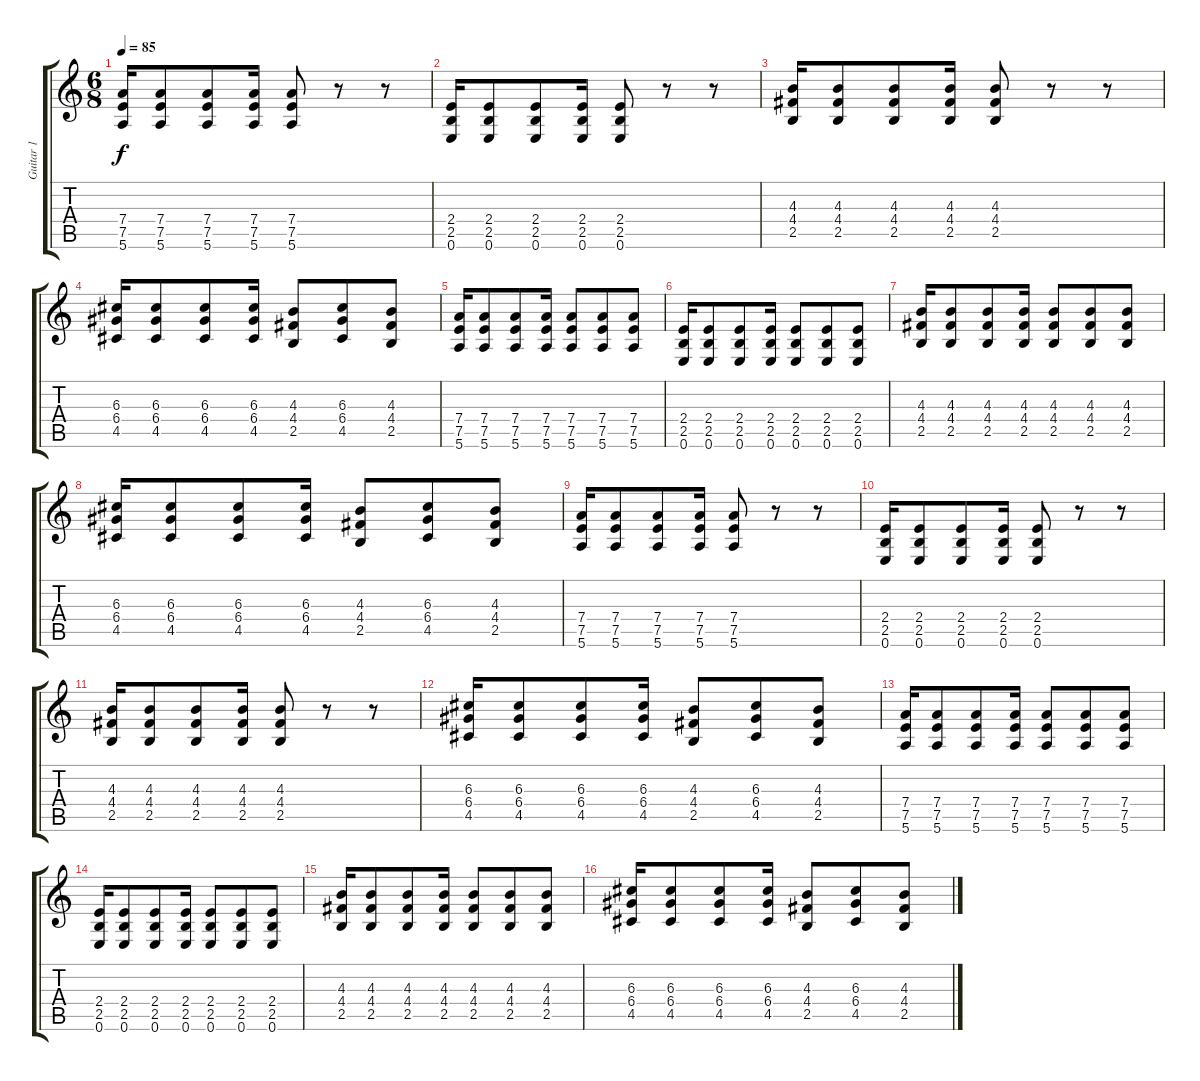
\track ("Guitar 1" "Guitar 1") {instrument acousticguitarsteel}
\staff {score tabs}
\tuning (E4 B3 G3 D3 A2 E2) {hide}
\ts (6 8)
\tempo 85
\clef g2
\ks c
(7.4 7.5 5.6).16{dy f instrument overdrivenguitar} (7.4 7.5 5.6).8 (7.4 7.5 5.6).8 (7.4 7.5 5.6).16 (7.4 7.5 5.6).8 r.8 r.8 |
(2.4 2.5 0.6).16 (2.4 2.5 0.6).8 (2.4 2.5 0.6).8 (2.4 2.5 0.6).16 (2.4 2.5 0.6).8 r.8 r.8 |
(4.3 4.4 2.5).16 (4.3 4.4 2.5).8 (4.3 4.4 2.5).8 (4.3 4.4 2.5).16 (4.3 4.4 2.5).8 r.8 r.8 |
(6.3 6.4 4.5).16 (6.3 6.4 4.5).8 (6.3 6.4 4.5).8 (6.3 6.4 4.5).16 (4.3 4.4 2.5).8 (6.3 6.4 4.5).8 (4.3 4.4 2.5).8 |
(7.4 7.5 5.6).16 (7.4 7.5 5.6).8 (7.4 7.5 5.6).8 (7.4 7.5 5.6).16 (7.4 7.5 5.6).8 (7.4 7.5 5.6).8 (7.4 7.5 5.6).8 |
(2.4 2.5 0.6).16 (2.4 2.5 0.6).8 (2.4 2.5 0.6).8 (2.4 2.5 0.6).16 (2.4 2.5 0.6).8 (2.4 2.5 0.6).8 (2.4 2.5 0.6).8 |
(4.3 4.4 2.5).16 (4.3 4.4 2.5).8 (4.3 4.4 2.5).8 (4.3 4.4 2.5).16 (4.3 4.4 2.5).8 (4.3 4.4 2.5).8 (4.3 4.4 2.5).8 |
(6.3 6.4 4.5).16 (6.3 6.4 4.5).8 (6.3 6.4 4.5).8 (6.3 6.4 4.5).16 (4.3 4.4 2.5).8 (6.3 6.4 4.5).8 (4.3 4.4 2.5).8 |
(7.4 7.5 5.6).16 (7.4 7.5 5.6).8 (7.4 7.5 5.6).8 (7.4 7.5 5.6).16 (7.4 7.5 5.6).8 r.8 r.8 |
(2.4 2.5 0.6).16 (2.4 2.5 0.6).8 (2.4 2.5 0.6).8 (2.4 2.5 0.6).16 (2.4 2.5 0.6).8 r.8 r.8 |
(4.3 4.4 2.5).16 (4.3 4.4 2.5).8 (4.3 4.4 2.5).8 (4.3 4.4 2.5).16 (4.3 4.4 2.5).8 r.8 r.8 |
(6.3 6.4 4.5).16 (6.3 6.4 4.5).8 (6.3 6.4 4.5).8 (6.3 6.4 4.5).16 (4.3 4.4 2.5).8 (6.3 6.4 4.5).8 (4.3 4.4 2.5).8 |
(7.4 7.5 5.6).16 (7.4 7.5 5.6).8 (7.4 7.5 5.6).8 (7.4 7.5 5.6).16 (7.4 7.5 5.6).8 (7.4 7.5 5.6).8 (7.4 7.5 5.6).8 |
(2.4 2.5 0.6).16 (2.4 2.5 0.6).8 (2.4 2.5 0.6).8 (2.4 2.5 0.6).16 (2.4 2.5 0.6).8 (2.4 2.5 0.6).8 (2.4 2.5 0.6).8 |
(4.3 4.4 2.5).16 (4.3 4.4 2.5).8 (4.3 4.4 2.5).8 (4.3 4.4 2.5).16 (4.3 4.4 2.5).8 (4.3 4.4 2.5).8 (4.3 4.4 2.5).8 |
(6.3 6.4 4.5).16 (6.3 6.4 4.5).8 (6.3 6.4 4.5).8 (6.3 6.4 4.5).16 (4.3 4.4 2.5).8 (6.3 6.4 4.5).8 (4.3 4.4 2.5).8
